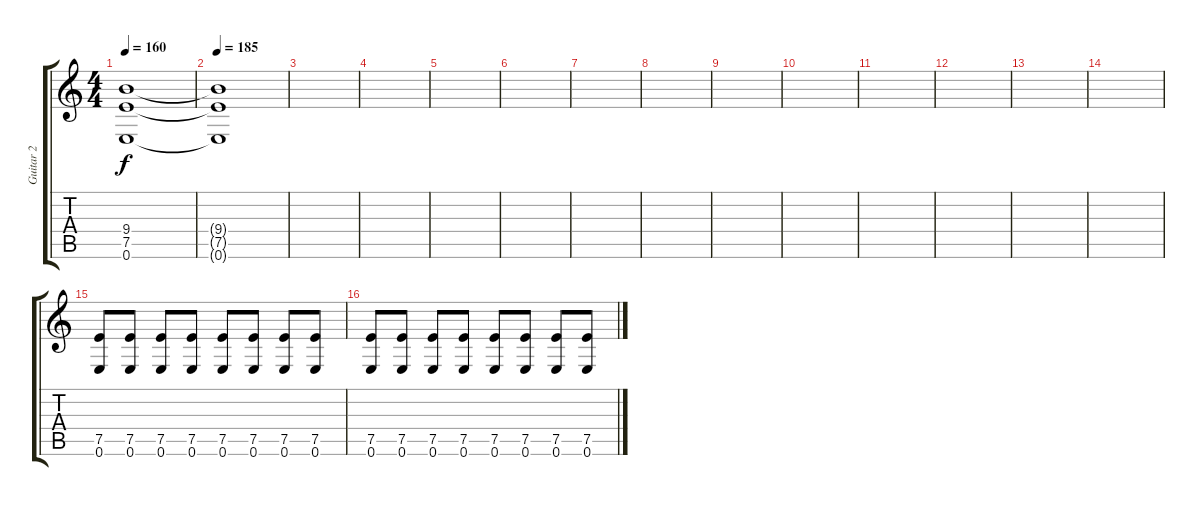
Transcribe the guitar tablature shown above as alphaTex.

\track ("Guitar 2" "Guitar 2") {instrument distortionguitar}
\staff {score tabs}
\tuning (E4 B3 G3 D3 A2 E2) {hide}
\ts (4 4)
\tempo 160
\clef g2
\ks c
(9.4{t} 7.5{t} 0.6{t}).1{dy f} |
\tempo 185
(9.4{t} 7.5{t} 0.6{t}).1 |
|
|
|
|
|
|
|
|
|
|
|
|
(7.5 0.6).8 (7.5 0.6).8 (7.5 0.6).8 (7.5 0.6).8 (7.5 0.6).8 (7.5 0.6).8 (7.5 0.6).8 (7.5 0.6).8 |
(7.5 0.6).8 (7.5 0.6).8 (7.5 0.6).8 (7.5 0.6).8 (7.5 0.6).8 (7.5 0.6).8 (7.5 0.6).8 (7.5 0.6).8
